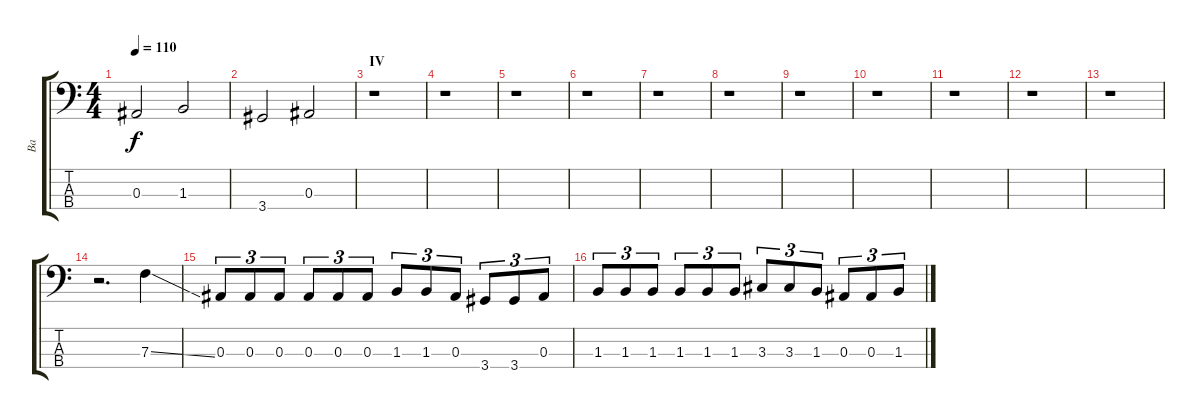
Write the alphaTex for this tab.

\track ("Ba" "Ba") {instrument electricbasspick}
\staff {score tabs}
\tuning (Ab2 Eb2 Bb1 F1) {hide}
\ts (4 4)
\tempo 110
\clef f4
\ks c
0.3.2{dy f} 1.3.2 |
3.4.2 0.3.2 |
\section ("" "IV")
r.1 |
r.1 |
r.1 |
r.1 |
r.1 |
r.1 |
r.1 |
r.1 |
r.1 |
r.1 |
r.1 |
r.2{d} 7.3{ss}.4 |
0.3.8{tu (3 2)} 0.3.8{tu (3 2)} 0.3.8{tu (3 2)} 0.3.8{tu (3 2)} 0.3.8{tu (3 2)} 0.3.8{tu (3 2)} 1.3.8{tu (3 2)} 1.3.8{tu (3 2)} 0.3.8{tu (3 2)} 3.4.8{tu (3 2)} 3.4.8{tu (3 2)} 0.3.8{tu (3 2)} |
1.3.8{tu (3 2)} 1.3.8{tu (3 2)} 1.3.8{tu (3 2)} 1.3.8{tu (3 2)} 1.3.8{tu (3 2)} 1.3.8{tu (3 2)} 3.3.8{tu (3 2)} 3.3.8{tu (3 2)} 1.3.8{tu (3 2)} 0.3.8{tu (3 2)} 0.3.8{tu (3 2)} 1.3.8{tu (3 2)}
